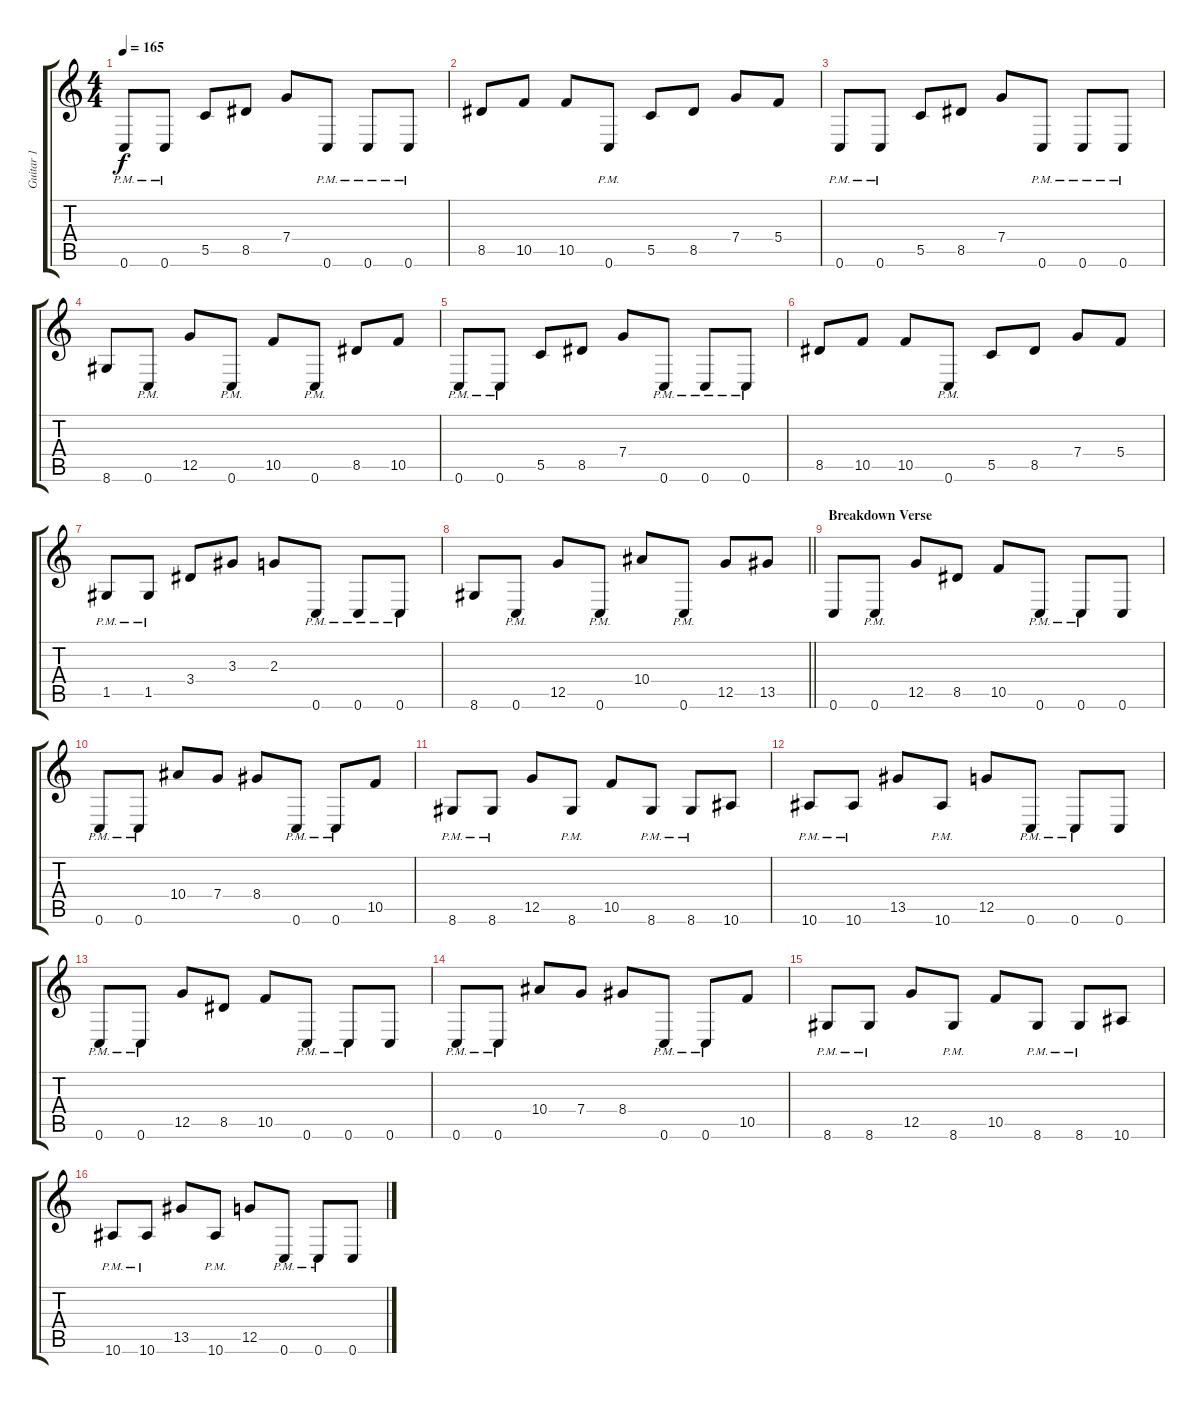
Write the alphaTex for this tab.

\track ("Guitar 1" "Guitar 1") {instrument distortionguitar}
\staff {score tabs}
\tuning (D4 A3 F3 C3 G2 C2) {hide}
\ts (4 4)
\tempo 165
\clef g2
\ks c
0.6{pm}.8{dy f} 0.6{pm}.8 5.5.8 8.5.8 7.4.8 0.6{pm}.8 0.6{pm}.8 0.6{pm}.8 |
8.5.8 10.5.8 10.5.8 0.6{pm}.8 5.5.8 8.5.8 7.4.8 5.4.8 |
0.6{pm}.8 0.6{pm}.8 5.5.8 8.5.8 7.4.8 0.6{pm}.8 0.6{pm}.8 0.6{pm}.8 |
8.6.8 0.6{pm}.8 12.5.8 0.6{pm}.8 10.5.8 0.6{pm}.8 8.5.8 10.5.8 |
0.6{pm}.8 0.6{pm}.8 5.5.8 8.5.8 7.4.8 0.6{pm}.8 0.6{pm}.8 0.6{pm}.8 |
8.5.8 10.5.8 10.5.8 0.6{pm}.8 5.5.8 8.5.8 7.4.8 5.4.8 |
1.5{pm}.8 1.5{pm}.8 3.4.8 3.3.8 2.3.8 0.6{pm}.8 0.6{pm}.8 0.6{pm}.8 |
\barLineRight lightlight
8.6.8 0.6{pm}.8 12.5.8 0.6{pm}.8 10.4.8 0.6{pm}.8 12.5.8 13.5.8 |
\section ("" "Breakdown Verse")
0.6.8 0.6{pm}.8 12.5.8 8.5.8 10.5.8 0.6{pm}.8 0.6{pm}.8 0.6.8 |
0.6{pm}.8 0.6{pm}.8 10.4.8 7.4.8 8.4.8 0.6{pm}.8 0.6{pm}.8 10.5.8 |
8.6{pm}.8 8.6{pm}.8 12.5.8 8.6{pm}.8 10.5.8 8.6{pm}.8 8.6{pm}.8 10.6.8 |
10.6{pm}.8 10.6{pm}.8 13.5.8 10.6{pm}.8 12.5.8 0.6{pm}.8 0.6{pm}.8 0.6.8 |
0.6{pm}.8 0.6{pm}.8 12.5.8 8.5.8 10.5.8 0.6{pm}.8 0.6{pm}.8 0.6.8 |
0.6{pm}.8 0.6{pm}.8 10.4.8 7.4.8 8.4.8 0.6{pm}.8 0.6{pm}.8 10.5.8 |
8.6{pm}.8 8.6{pm}.8 12.5.8 8.6{pm}.8 10.5.8 8.6{pm}.8 8.6{pm}.8 10.6.8 |
10.6{pm}.8 10.6{pm}.8 13.5.8 10.6{pm}.8 12.5.8 0.6{pm}.8 0.6{pm}.8 0.6.8
